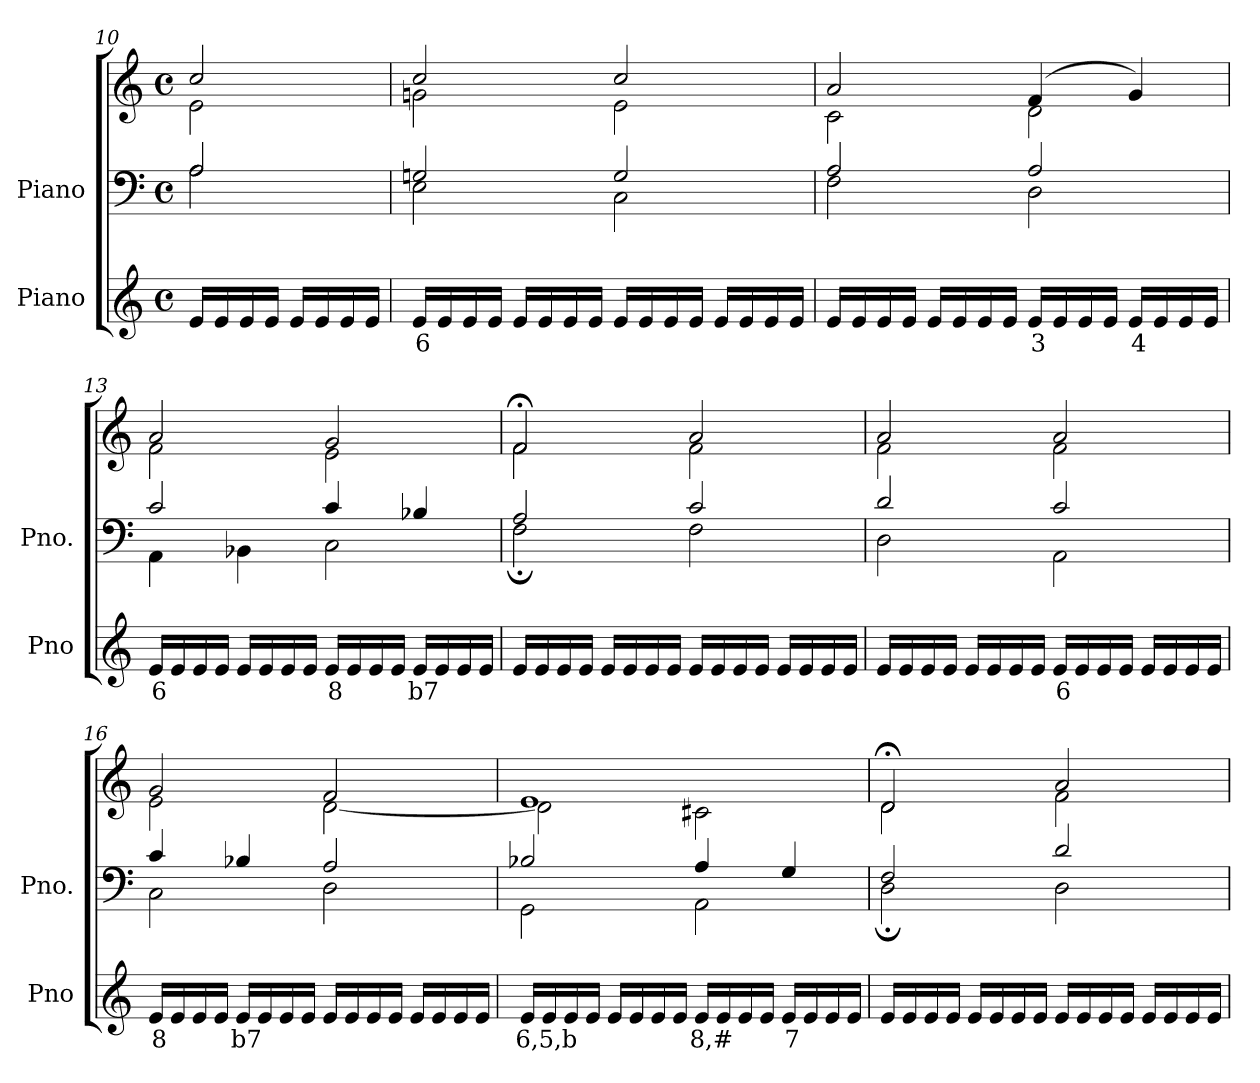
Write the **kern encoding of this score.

**kern	**text	**kern	**kern
*part2	*part2	*part1	*part1
*staff3	*staff3	*staff2	*staff1
*I"Piano	*	*I"Piano	*
*I'Pno	*	*I'Pno.	*
*clefG2	*	*clefF4	*clefG2
*k[]	*	*k[]	*k[]
*M4/4	*	*M4/4	*M4/4
*met(c)	*	*met(c)	*met(c)
=10	=10	=10	=10
*	*	*^	*^
16e/LL	.	2A/	2A\	2cc/	2e\
16e/	.	.	.	.	.
16e/	.	.	.	.	.
16e/JJ	.	.	.	.	.
16e/LL	.	.	.	.	.
16e/	.	.	.	.	.
16e/	.	.	.	.	.
16e/JJ	.	.	.	.	.
=11	=11	=11	=11	=11	=11
!	!LO:LY:b	!	!	!	!
16e/LL	6	2Gn/	2E\	2cc/	2gn\
16e/	.	.	.	.	.
16e/	.	.	.	.	.
16e/JJ	.	.	.	.	.
16e/LL	.	.	.	.	.
16e/	.	.	.	.	.
16e/	.	.	.	.	.
16e/JJ	.	.	.	.	.
16e/LL	.	2G/	2C\	2cc/	2e\
16e/	.	.	.	.	.
16e/	.	.	.	.	.
16e/JJ	.	.	.	.	.
16e/LL	.	.	.	.	.
16e/	.	.	.	.	.
16e/	.	.	.	.	.
16e/JJ	.	.	.	.	.
=12	=12	=12	=12	=12	=12
16e/LL	.	2A/	2F\	2a/	2c\
16e/	.	.	.	.	.
16e/	.	.	.	.	.
16e/JJ	.	.	.	.	.
16e/LL	.	.	.	.	.
16e/	.	.	.	.	.
16e/	.	.	.	.	.
16e/JJ	.	.	.	.	.
!	!LO:LY:b	!	!	!	!
16e/LL	3	2A/	2D\	(>4f/	2d\
16e/	.	.	.	.	.
16e/	.	.	.	.	.
16e/JJ	.	.	.	.	.
!	!LO:LY:b	!	!	!	!
16e/LL	4	.	.	4g/)	.
16e/	.	.	.	.	.
16e/	.	.	.	.	.
16e/JJ	.	.	.	.	.
=13	=13	=13	=13	=13	=13
!	!LO:LY:b	!	!	!	!
16e/LL	6	2c/	4AA\	2a/	2f\
16e/	.	.	.	.	.
16e/	.	.	.	.	.
16e/JJ	.	.	.	.	.
!	!LO:LY:b	!	!	!	!
16e/LL	_	.	4BB-X\	.	.
16e/	.	.	.	.	.
16e/	.	.	.	.	.
16e/JJ	.	.	.	.	.
!	!LO:LY:b	!	!	!	!
16e/LL	8	4c/	2C\	2g/	2e\
16e/	.	.	.	.	.
16e/	.	.	.	.	.
16e/JJ	.	.	.	.	.
!	!LO:LY:b	!	!	!	!
16e/LL	b7	4B-X/	.	.	.
16e/	.	.	.	.	.
16e/	.	.	.	.	.
16e/JJ	.	.	.	.	.
=14	=14	=14	=14	=14	=14
16e/LL	.	2A/	2F;\	2f;</	2f\
16e/	.	.	.	.	.
16e/	.	.	.	.	.
16e/JJ	.	.	.	.	.
16e/LL	.	.	.	.	.
16e/	.	.	.	.	.
16e/	.	.	.	.	.
16e/JJ	.	.	.	.	.
16e/LL	.	2c/	2F\	2a/	2f\
16e/	.	.	.	.	.
16e/	.	.	.	.	.
16e/JJ	.	.	.	.	.
16e/LL	.	.	.	.	.
16e/	.	.	.	.	.
16e/	.	.	.	.	.
16e/JJ	.	.	.	.	.
=15	=15	=15	=15	=15	=15
16e/LL	.	2d/	2D\	2a/	2f\
16e/	.	.	.	.	.
16e/	.	.	.	.	.
16e/JJ	.	.	.	.	.
16e/LL	.	.	.	.	.
16e/	.	.	.	.	.
16e/	.	.	.	.	.
16e/JJ	.	.	.	.	.
!	!LO:LY:b	!	!	!	!
16e/LL	6	2c/	2AA\	2a/	2f\
16e/	.	.	.	.	.
16e/	.	.	.	.	.
16e/JJ	.	.	.	.	.
16e/LL	.	.	.	.	.
16e/	.	.	.	.	.
16e/	.	.	.	.	.
16e/JJ	.	.	.	.	.
=16	=16	=16	=16	=16	=16
!	!LO:LY:b	!	!	!	!
16e/LL	8	4c/	2C\	2g/	2e\
16e/	.	.	.	.	.
16e/	.	.	.	.	.
16e/JJ	.	.	.	.	.
!	!LO:LY:b	!	!	!	!
16e/LL	b7	4B-X/	.	.	.
16e/	.	.	.	.	.
16e/	.	.	.	.	.
16e/JJ	.	.	.	.	.
16e/LL	.	2A/	2D\	2f/	[2d\
16e/	.	.	.	.	.
16e/	.	.	.	.	.
16e/JJ	.	.	.	.	.
16e/LL	.	.	.	.	.
16e/	.	.	.	.	.
16e/	.	.	.	.	.
16e/JJ	.	.	.	.	.
=17	=17	=17	=17	=17	=17
!	!LO:LY:b	!	!	!	!
16e/LL	6,5,b	2B-X/	2GG\	1e	2d\]
16e/	.	.	.	.	.
16e/	.	.	.	.	.
16e/JJ	.	.	.	.	.
16e/LL	.	.	.	.	.
16e/	.	.	.	.	.
16e/	.	.	.	.	.
16e/JJ	.	.	.	.	.
!	!LO:LY:b	!	!	!	!
16e/LL	8,#	4A/	2AA\	.	2c#X\
16e/	.	.	.	.	.
16e/	.	.	.	.	.
16e/JJ	.	.	.	.	.
!	!LO:LY:b	!	!	!	!
16e/LL	7	4G/	.	.	.
16e/	.	.	.	.	.
16e/	.	.	.	.	.
16e/JJ	.	.	.	.	.
=18	=18	=18	=18	=18	=18
16e/LL	.	2F/	2D;\	2d;</	2d\
16e/	.	.	.	.	.
16e/	.	.	.	.	.
16e/JJ	.	.	.	.	.
16e/LL	.	.	.	.	.
16e/	.	.	.	.	.
16e/	.	.	.	.	.
16e/JJ	.	.	.	.	.
16e/LL	.	2d/	2D\	2a/	2f\
16e/	.	.	.	.	.
16e/	.	.	.	.	.
16e/JJ	.	.	.	.	.
16e/LL	.	.	.	.	.
16e/	.	.	.	.	.
16e/	.	.	.	.	.
16e/JJ	.	.	.	.	.
*	*	*v	*v	*	*
*	*	*	*v	*v
=	=	=	=
*-	*-	*-	*-
